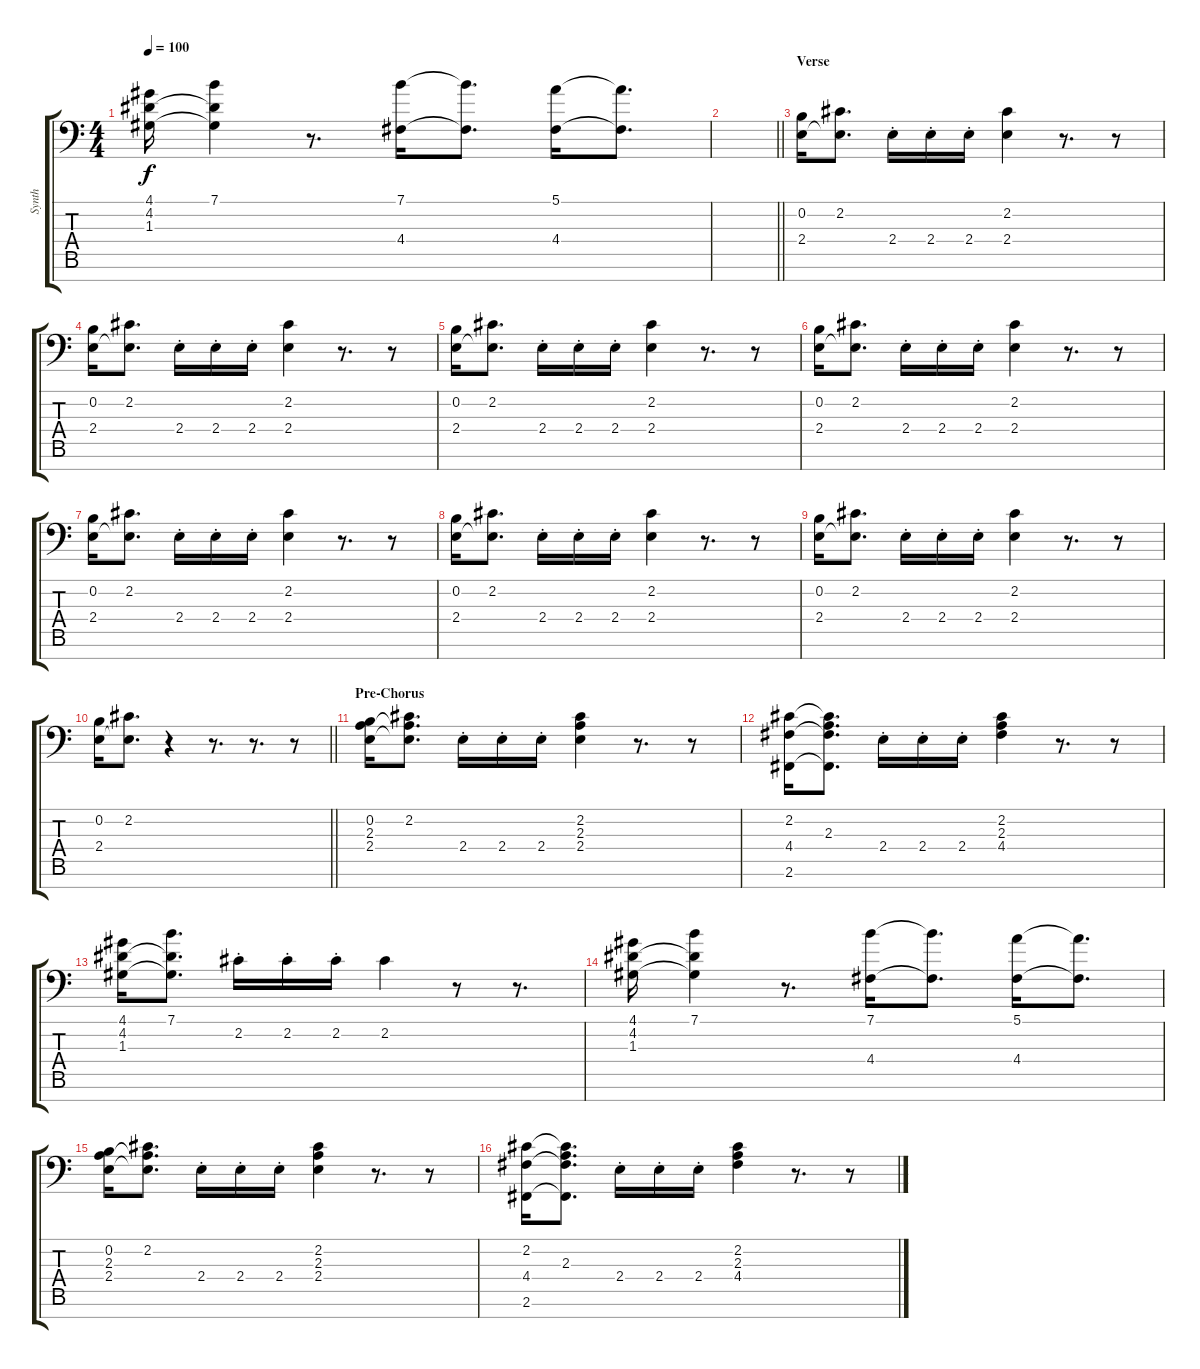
\track ("Synth" "Synth") {instrument lead2sawtooth}
\staff {score tabs}
\tuning (E4 B3 G3 D3 A2 E2 C-1) {hide}
\ts (4 4)
\tempo 100
\clef f4
\ks c
(4.1 4.2 1.3).16{dy f} (7.1 4.2{t} 1.3{t}).4 r.8{d} (7.1 4.4).16 (7.1{t} 4.4{t}).8{d} (5.1 4.4).16 (5.1{t} 4.4{t}).8{d} |
\barLineRight lightlight
|
\section ("" "Verse")
(0.2 2.4).16 (2.2 2.4{t}).8{d} 2.4{st}.16 2.4{st}.16 2.4{st}.16 (2.2 2.4).4 r.8{d} r.8 |
(0.2 2.4).16 (2.2 2.4{t}).8{d} 2.4{st}.16 2.4{st}.16 2.4{st}.16 (2.2 2.4).4 r.8{d} r.8 |
(0.2 2.4).16 (2.2 2.4{t}).8{d} 2.4{st}.16 2.4{st}.16 2.4{st}.16 (2.2 2.4).4 r.8{d} r.8 |
(0.2 2.4).16 (2.2 2.4{t}).8{d} 2.4{st}.16 2.4{st}.16 2.4{st}.16 (2.2 2.4).4 r.8{d} r.8 |
(0.2 2.4).16 (2.2 2.4{t}).8{d} 2.4{st}.16 2.4{st}.16 2.4{st}.16 (2.2 2.4).4 r.8{d} r.8 |
(0.2 2.4).16 (2.2 2.4{t}).8{d} 2.4{st}.16 2.4{st}.16 2.4{st}.16 (2.2 2.4).4 r.8{d} r.8 |
(0.2 2.4).16 (2.2 2.4{t}).8{d} 2.4{st}.16 2.4{st}.16 2.4{st}.16 (2.2 2.4).4 r.8{d} r.8 |
\barLineRight lightlight
(0.2 2.4).16 (2.2 2.4{t}).8{d} r.4 r.8{d} r.8{d} r.8 |
\section ("" "Pre-Chorus")
(0.2 2.3 2.4).16 (2.2 2.3{t} 2.4{t}).8{d} 2.4{st}.16 2.4{st}.16 2.4{st}.16 (2.2 2.3 2.4).4 r.8{d} r.8 |
(2.2 4.4 2.6).16 (2.2{t} 2.3 4.4{t} 2.6{t}).8{d} 2.4{st}.16 2.4{st}.16 2.4{st}.16 (2.2 2.3 4.4).4 r.8{d} r.8 |
(4.1 4.2 1.3).16 (7.1 4.2{t} 1.3{t}).8{d} 2.2{st}.16 2.2{st}.16 2.2{st}.16 2.2.4 r.8 r.8{d} |
(4.1 4.2 1.3).16 (7.1 4.2{t} 1.3{t}).4 r.8{d} (7.1 4.4).16 (7.1{t} 4.4{t}).8{d} (5.1 4.4).16 (5.1{t} 4.4{t}).8{d} |
(0.2 2.3 2.4).16 (2.2 2.3{t} 2.4{t}).8{d} 2.4{st}.16 2.4{st}.16 2.4{st}.16 (2.2 2.3 2.4).4 r.8{d} r.8 |
(2.2 4.4 2.6).16 (2.2{t} 2.3 4.4{t} 2.6{t}).8{d} 2.4{st}.16 2.4{st}.16 2.4{st}.16 (2.2 2.3 4.4).4 r.8{d} r.8
